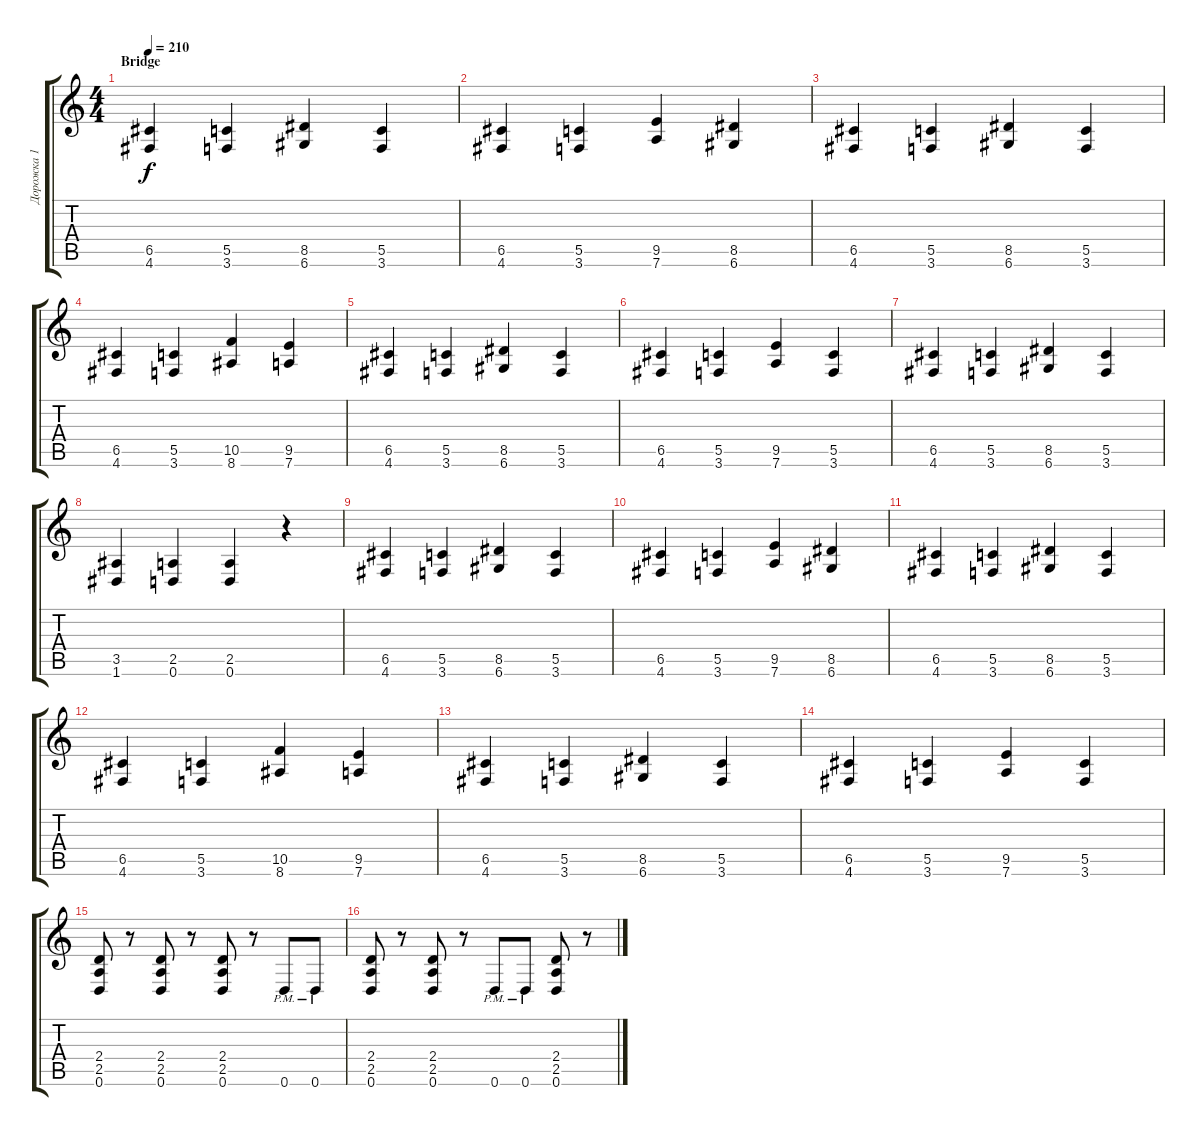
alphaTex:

\track ("Дорожка 1" "Дорожка 1") {instrument distortionguitar}
\staff {score tabs}
\tuning (D4 A3 F3 C3 G2 D2) {hide}
\ts (4 4)
\section ("" "Bridge")
\tempo 210
\clef g2
\ks c
(6.5 4.6).4{dy f} (5.5 3.6).4 (8.5 6.6).4 (5.5 3.6).4 |
(6.5 4.6).4 (5.5 3.6).4 (9.5 7.6).4 (8.5 6.6).4 |
(6.5 4.6).4 (5.5 3.6).4 (8.5 6.6).4 (5.5 3.6).4 |
(6.5 4.6).4 (5.5 3.6).4 (10.5 8.6).4 (9.5 7.6).4 |
(6.5 4.6).4 (5.5 3.6).4 (8.5 6.6).4 (5.5 3.6).4 |
(6.5 4.6).4 (5.5 3.6).4 (9.5 7.6).4 (5.5 3.6).4 |
(6.5 4.6).4 (5.5 3.6).4 (8.5 6.6).4 (5.5 3.6).4 |
(3.5 1.6).4 (2.5 0.6).4 (2.5 0.6).4 r.4 |
(6.5 4.6).4 (5.5 3.6).4 (8.5 6.6).4 (5.5 3.6).4 |
(6.5 4.6).4 (5.5 3.6).4 (9.5 7.6).4 (8.5 6.6).4 |
(6.5 4.6).4 (5.5 3.6).4 (8.5 6.6).4 (5.5 3.6).4 |
(6.5 4.6).4 (5.5 3.6).4 (10.5 8.6).4 (9.5 7.6).4 |
(6.5 4.6).4 (5.5 3.6).4 (8.5 6.6).4 (5.5 3.6).4 |
(6.5 4.6).4 (5.5 3.6).4 (9.5 7.6).4 (5.5 3.6).4 |
(2.4 2.5 0.6).8 r.8 (2.4 2.5 0.6).8 r.8 (2.4 2.5 0.6).8 r.8 0.6{pm}.8 0.6{pm}.8 |
(2.4 2.5 0.6).8 r.8 (2.4 2.5 0.6).8 r.8 0.6{pm}.8 0.6{pm}.8 (2.4 2.5 0.6).8 r.8
